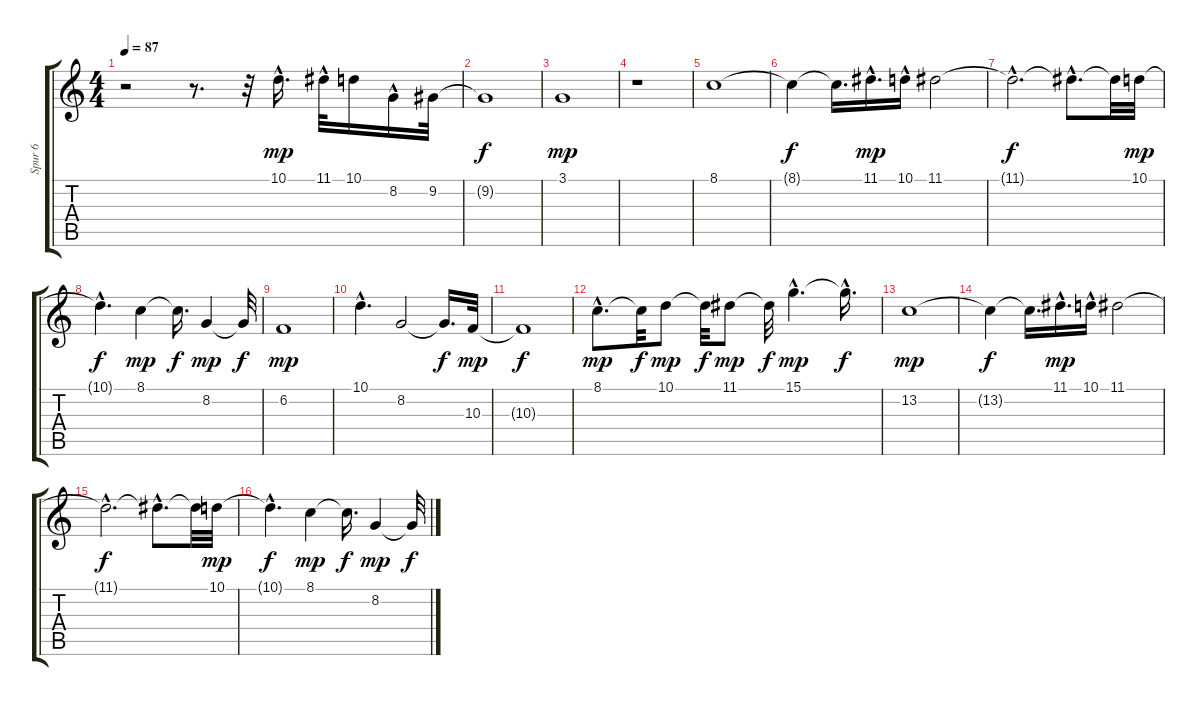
\track ("Spur 6" "Spur 6") {instrument oboe}
\staff {score tabs}
\tuning (E4 B3 G3 D3 A2 E2) {hide}
\ts (4 4)
\tempo 87
\clef g2
\ks c
r.2{dy mp} r.8{d} r.32 10.1{hac}.16{d} 11.1{hac}.32 10.1.16 8.2{hac}.16 9.2.32 |
9.2{t}.1{dy f} |
3.1.1{dy mp} |
r.1 |
8.1.1 |
8.1{t}.4{dy f} 8.1{t}.16{d} 11.1{hac}.16{d dy mp} 10.1{hac}.16 11.1.2 |
11.1{hac t}.2{d dy f} 11.1{hac t}.8{d} 11.1{t}.32 10.1.32{dy mp} |
10.1{hac t}.4{d dy f} 8.1.4{dy mp} 8.1{t}.16{d dy f} 8.2.4{dy mp} 8.2{t}.32{dy f} |
6.2.1{dy mp} |
10.1{hac}.4{d} 8.2.2 8.2{t}.16{d dy f} 10.3.32{dy mp} |
10.3{t}.1{dy f} |
8.1{hac}.8{d dy mp} 8.1{t}.32{dy f} 10.1.8{dy mp} 10.1{t}.32{dy f} 11.1.8{dy mp} 11.1{t}.32{dy f} 15.1{hac}.4{d dy mp} 15.1{hac t}.16{d dy f} |
13.2.1{dy mp} |
13.2{t}.4{dy f} 13.2{t}.16{d} 11.1{hac}.16{d dy mp} 10.1{hac}.16 11.1.2 |
11.1{hac t}.2{d dy f} 11.1{hac t}.8{d} 11.1{t}.32 10.1.32{dy mp} |
10.1{hac t}.4{d dy f} 8.1.4{dy mp} 8.1{t}.16{d dy f} 8.2.4{dy mp} 8.2{t}.32{dy f}
